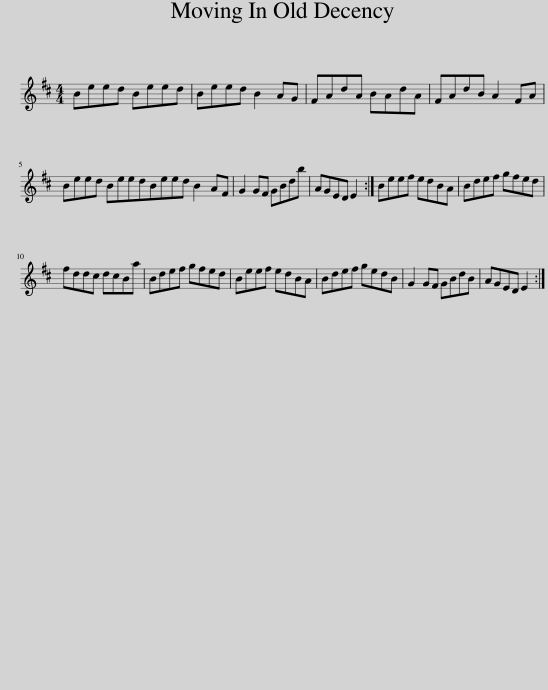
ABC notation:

X:1
L:1/8
M:4/4
I:linebreak $
K:D
V:1 treble
V:1
 Beed Beed | Beed B2 AG | FAdA BAdA | FAdB A2 FA |$ Beed BeedBeed B2 AF | %5
 G2 GF GBdb | AGED E2 :| Beef edBA | Bdef gfed |$ fddc dcBa | %10
 Bdef gfed | Beef edBA | Bdef gedB | G2 GF GBdB | AGED E2 :| %15
